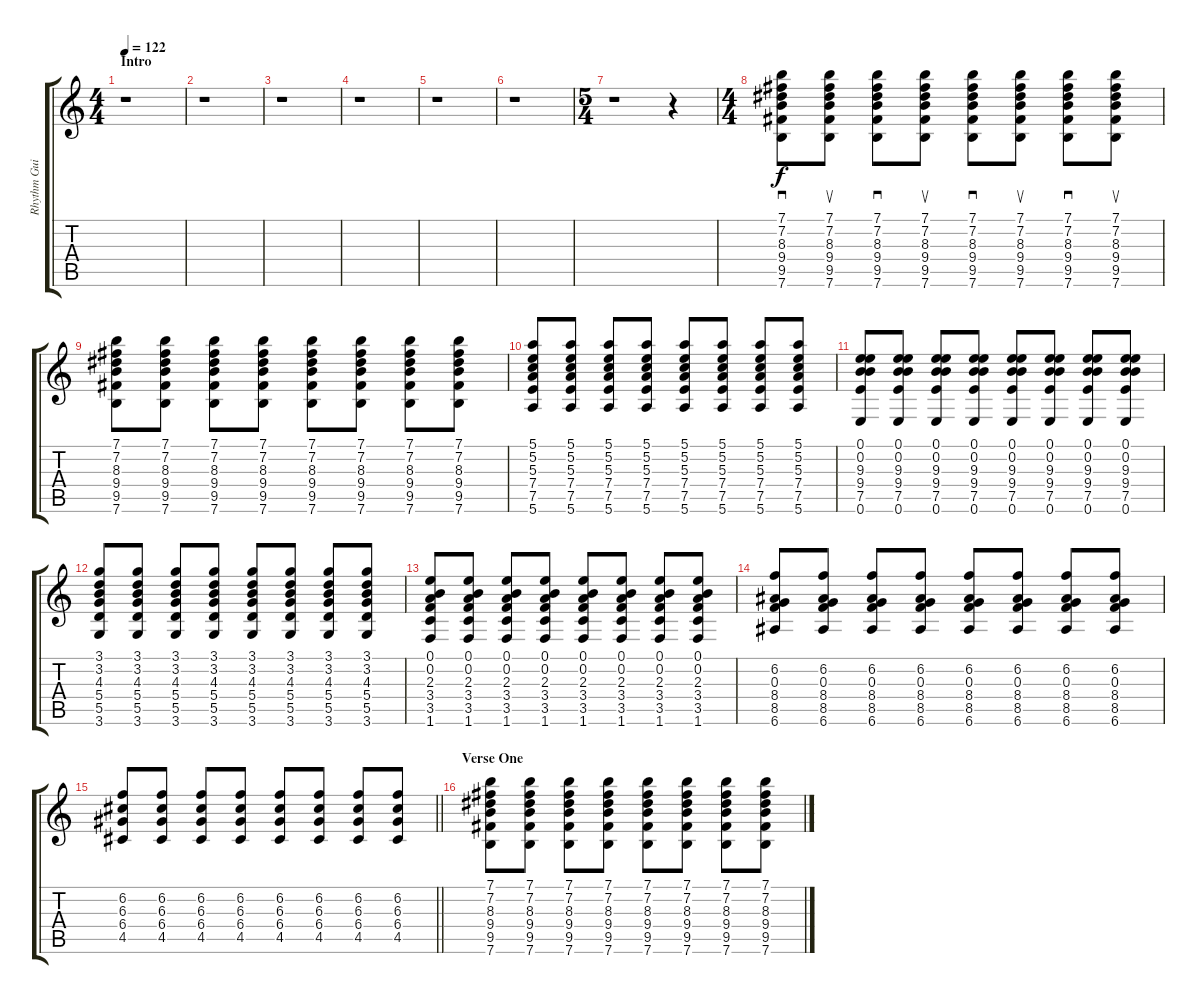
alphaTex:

\track ("Rhythm Guitar" "Rhythm Gui") {instrument acousticguitarsteel}
\staff {score tabs}
\tuning (E4 B3 G3 D3 A2 E2) {hide}
\ts (4 4)
\section ("" "Intro")
\tempo 122
\clef g2
\ks c
r.1{dy f instrument acousticguitarsteel} |
r.1 |
r.1 |
r.1 |
r.1 |
r.1 |
\ts (5 4)
r.1 r.4 |
\ts (4 4)
(7.1 7.2 8.3 9.4 9.5 7.6).8{sd} (7.1 7.2 8.3 9.4 9.5 7.6).8{su} (7.1 7.2 8.3 9.4 9.5 7.6).8{sd} (7.1 7.2 8.3 9.4 9.5 7.6).8{su} (7.1 7.2 8.3 9.4 9.5 7.6).8{sd} (7.1 7.2 8.3 9.4 9.5 7.6).8{su} (7.1 7.2 8.3 9.4 9.5 7.6).8{sd} (7.1 7.2 8.3 9.4 9.5 7.6).8{su} |
(7.1 7.2 8.3 9.4 9.5 7.6).8 (7.1 7.2 8.3 9.4 9.5 7.6).8 (7.1 7.2 8.3 9.4 9.5 7.6).8 (7.1 7.2 8.3 9.4 9.5 7.6).8 (7.1 7.2 8.3 9.4 9.5 7.6).8 (7.1 7.2 8.3 9.4 9.5 7.6).8 (7.1 7.2 8.3 9.4 9.5 7.6).8 (7.1 7.2 8.3 9.4 9.5 7.6).8 |
(5.1 5.2 5.3 7.4 7.5 5.6).8 (5.1 5.2 5.3 7.4 7.5 5.6).8 (5.1 5.2 5.3 7.4 7.5 5.6).8 (5.1 5.2 5.3 7.4 7.5 5.6).8 (5.1 5.2 5.3 7.4 7.5 5.6).8 (5.1 5.2 5.3 7.4 7.5 5.6).8 (5.1 5.2 5.3 7.4 7.5 5.6).8 (5.1 5.2 5.3 7.4 7.5 5.6).8 |
(0.1 0.2 9.3 9.4 7.5 0.6).8 (0.1 0.2 9.3 9.4 7.5 0.6).8 (0.1 0.2 9.3 9.4 7.5 0.6).8 (0.1 0.2 9.3 9.4 7.5 0.6).8 (0.1 0.2 9.3 9.4 7.5 0.6).8 (0.1 0.2 9.3 9.4 7.5 0.6).8 (0.1 0.2 9.3 9.4 7.5 0.6).8 (0.1 0.2 9.3 9.4 7.5 0.6).8 |
(3.1 3.2 4.3 5.4 5.5 3.6).8 (3.1 3.2 4.3 5.4 5.5 3.6).8 (3.1 3.2 4.3 5.4 5.5 3.6).8 (3.1 3.2 4.3 5.4 5.5 3.6).8 (3.1 3.2 4.3 5.4 5.5 3.6).8 (3.1 3.2 4.3 5.4 5.5 3.6).8 (3.1 3.2 4.3 5.4 5.5 3.6).8 (3.1 3.2 4.3 5.4 5.5 3.6).8 |
(0.1 0.2 2.3 3.4 3.5 1.6).8 (0.1 0.2 2.3 3.4 3.5 1.6).8 (0.1 0.2 2.3 3.4 3.5 1.6).8 (0.1 0.2 2.3 3.4 3.5 1.6).8 (0.1 0.2 2.3 3.4 3.5 1.6).8 (0.1 0.2 2.3 3.4 3.5 1.6).8 (0.1 0.2 2.3 3.4 3.5 1.6).8 (0.1 0.2 2.3 3.4 3.5 1.6).8 |
(6.2 0.3 8.4 8.5 6.6).8 (6.2 0.3 8.4 8.5 6.6).8 (6.2 0.3 8.4 8.5 6.6).8 (6.2 0.3 8.4 8.5 6.6).8 (6.2 0.3 8.4 8.5 6.6).8 (6.2 0.3 8.4 8.5 6.6).8 (6.2 0.3 8.4 8.5 6.6).8 (6.2 0.3 8.4 8.5 6.6).8 |
\barLineRight lightlight
(6.2 6.3 6.4 4.5).8 (6.2 6.3 6.4 4.5).8 (6.2 6.3 6.4 4.5).8 (6.2 6.3 6.4 4.5).8 (6.2 6.3 6.4 4.5).8 (6.2 6.3 6.4 4.5).8 (6.2 6.3 6.4 4.5).8 (6.2 6.3 6.4 4.5).8 |
\section ("" "Verse One")
(7.1 7.2 8.3 9.4 9.5 7.6).8 (7.1 7.2 8.3 9.4 9.5 7.6).8 (7.1 7.2 8.3 9.4 9.5 7.6).8 (7.1 7.2 8.3 9.4 9.5 7.6).8 (7.1 7.2 8.3 9.4 9.5 7.6).8 (7.1 7.2 8.3 9.4 9.5 7.6).8 (7.1 7.2 8.3 9.4 9.5 7.6).8 (7.1 7.2 8.3 9.4 9.5 7.6).8
